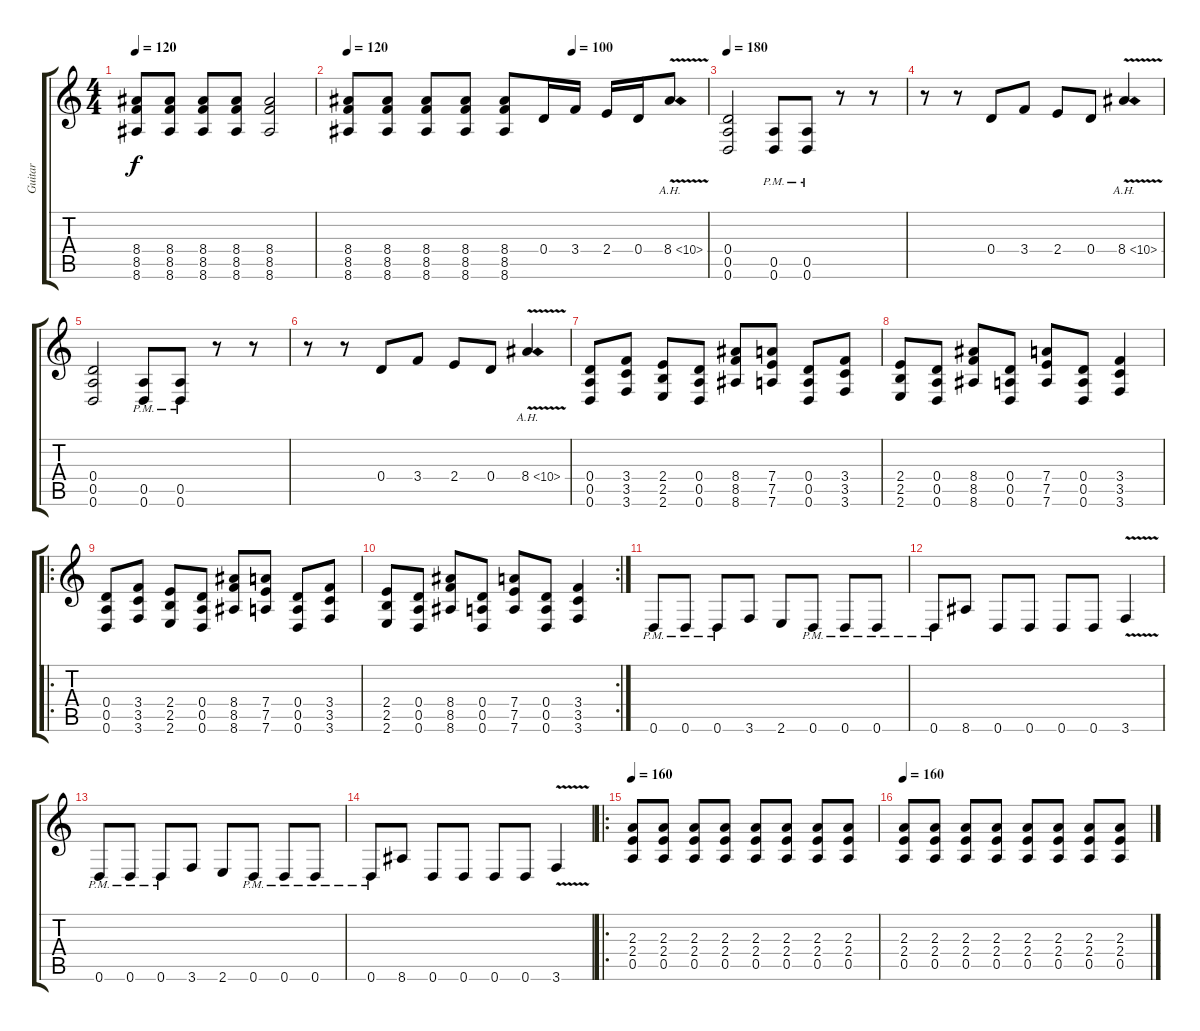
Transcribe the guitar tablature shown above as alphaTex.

\track ("Guitar" "Guitar") {instrument overdrivenguitar}
\staff {score tabs}
\tuning (E4 B3 G3 D3 A2 D2) {hide}
\ts (4 4)
\tempo 120
\clef g2
\ks c
(8.4 8.5 8.6).8{dy f} (8.4 8.5 8.6).8 (8.4 8.5 8.6).8 (8.4 8.5 8.6).8 (8.4 8.5 8.6).2 |
\tempo 120
\tempo (100 0.625)
(8.4 8.5 8.6).8 (8.4 8.5 8.6).8 (8.4 8.5 8.6).8 (8.4 8.5 8.6).8 (8.4 8.5 8.6).8 0.4.16 3.4.16 2.4.16 0.4.16 8.4{ah 2 v}.8 |
\tempo 180
(0.4 0.5 0.6).2 (0.5{pm} 0.6{pm}).8 (0.5{pm} 0.6{pm}).8 r.8 r.8 |
r.8 r.8 0.4.8 3.4.8 2.4.8 0.4.8 8.4{ah 2 v}.4 |
(0.4 0.5 0.6).2 (0.5{pm} 0.6{pm}).8 (0.5{pm} 0.6{pm}).8 r.8 r.8 |
r.8 r.8 0.4.8 3.4.8 2.4.8 0.4.8 8.4{ah 2 v}.4 |
(0.4 0.5 0.6).8{volume 16 instrument overdrivenguitar} (3.4 3.5 3.6).8 (2.4 2.5 2.6).8 (0.4 0.5 0.6).8 (8.4 8.5 8.6).8 (7.4 7.5 7.6).8 (0.4 0.5 0.6).8 (3.4 3.5 3.6).8 |
(2.4 2.5 2.6).8 (0.4 0.5 0.6).8 (8.4 8.5 8.6).8 (0.4 0.5 0.6).8 (7.4 7.5 7.6).8 (0.4 0.5 0.6).8 (3.4 3.5 3.6).4 |
\ro
(0.4 0.5 0.6).8{volume 16 instrument overdrivenguitar} (3.4 3.5 3.6).8 (2.4 2.5 2.6).8 (0.4 0.5 0.6).8 (8.4 8.5 8.6).8 (7.4 7.5 7.6).8 (0.4 0.5 0.6).8 (3.4 3.5 3.6).8 |
\rc 2
(2.4 2.5 2.6).8 (0.4 0.5 0.6).8 (8.4 8.5 8.6).8 (0.4 0.5 0.6).8 (7.4 7.5 7.6).8 (0.4 0.5 0.6).8 (3.4 3.5 3.6).4 |
0.6{pm}.8 0.6{pm}.8 0.6{pm}.8 3.6.8 2.6.8 0.6{pm}.8 0.6{pm}.8 0.6{pm}.8 |
0.6{pm}.8 8.6.8 0.6.8 0.6.8 0.6.8 0.6.8 3.6{v}.4 |
0.6{pm}.8 0.6{pm}.8 0.6{pm}.8 3.6.8 2.6.8 0.6{pm}.8 0.6{pm}.8 0.6{pm}.8 |
0.6{pm}.8 8.6.8 0.6.8 0.6.8 0.6.8 0.6.8 3.6{v}.4 |
\ro
\tempo 160
(2.3 2.4 0.5).8 (2.3 2.4 0.5).8 (2.3 2.4 0.5).8 (2.3 2.4 0.5).8 (2.3 2.4 0.5).8 (2.3 2.4 0.5).8 (2.3 2.4 0.5).8 (2.3 2.4 0.5).8 |
\tempo 160
(2.3 2.4 0.5).8 (2.3 2.4 0.5).8 (2.3 2.4 0.5).8 (2.3 2.4 0.5).8 (2.3 2.4 0.5).8 (2.3 2.4 0.5).8 (2.3 2.4 0.5).8 (2.3 2.4 0.5).8
